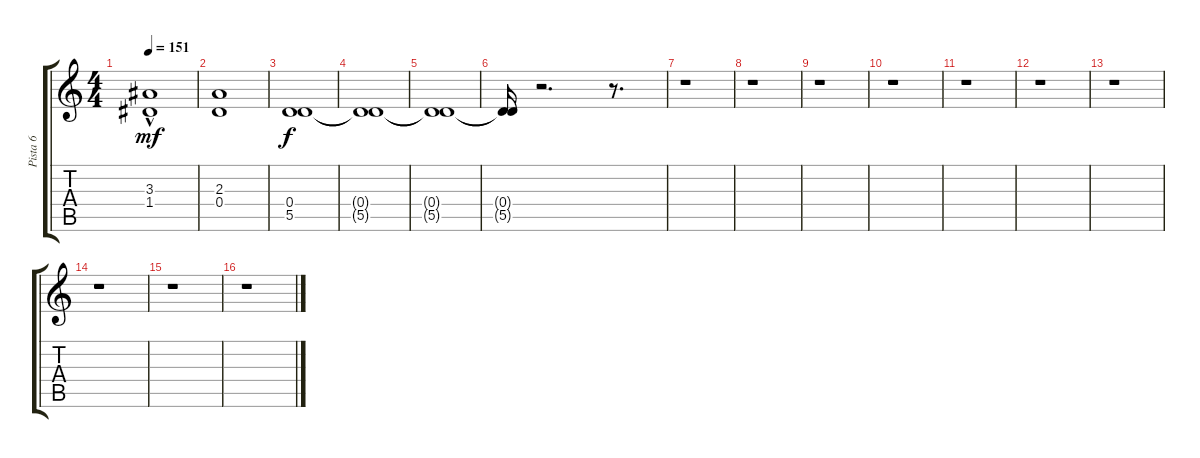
\track ("Pista 6" "Pista 6") {instrument distortionguitar}
\staff {score tabs}
\tuning (E4 B3 G3 D3 A2 E2) {hide}
\ts (4 4)
\tempo 151
\clef g2
\ks c
(3.3 1.4{hac}).1{dy mf} |
(2.3 0.4).1 |
(0.4 5.5).1{dy f} |
(0.4{t} 5.5{t}).1 |
(0.4{t} 5.5{t}).1 |
(0.4{t} 5.5{t}).16 r.2{d} r.8{d} |
r.1 |
r.1 |
r.1 |
r.1 |
r.1 |
r.1 |
r.1 |
r.1 |
r.1 |
r.1
